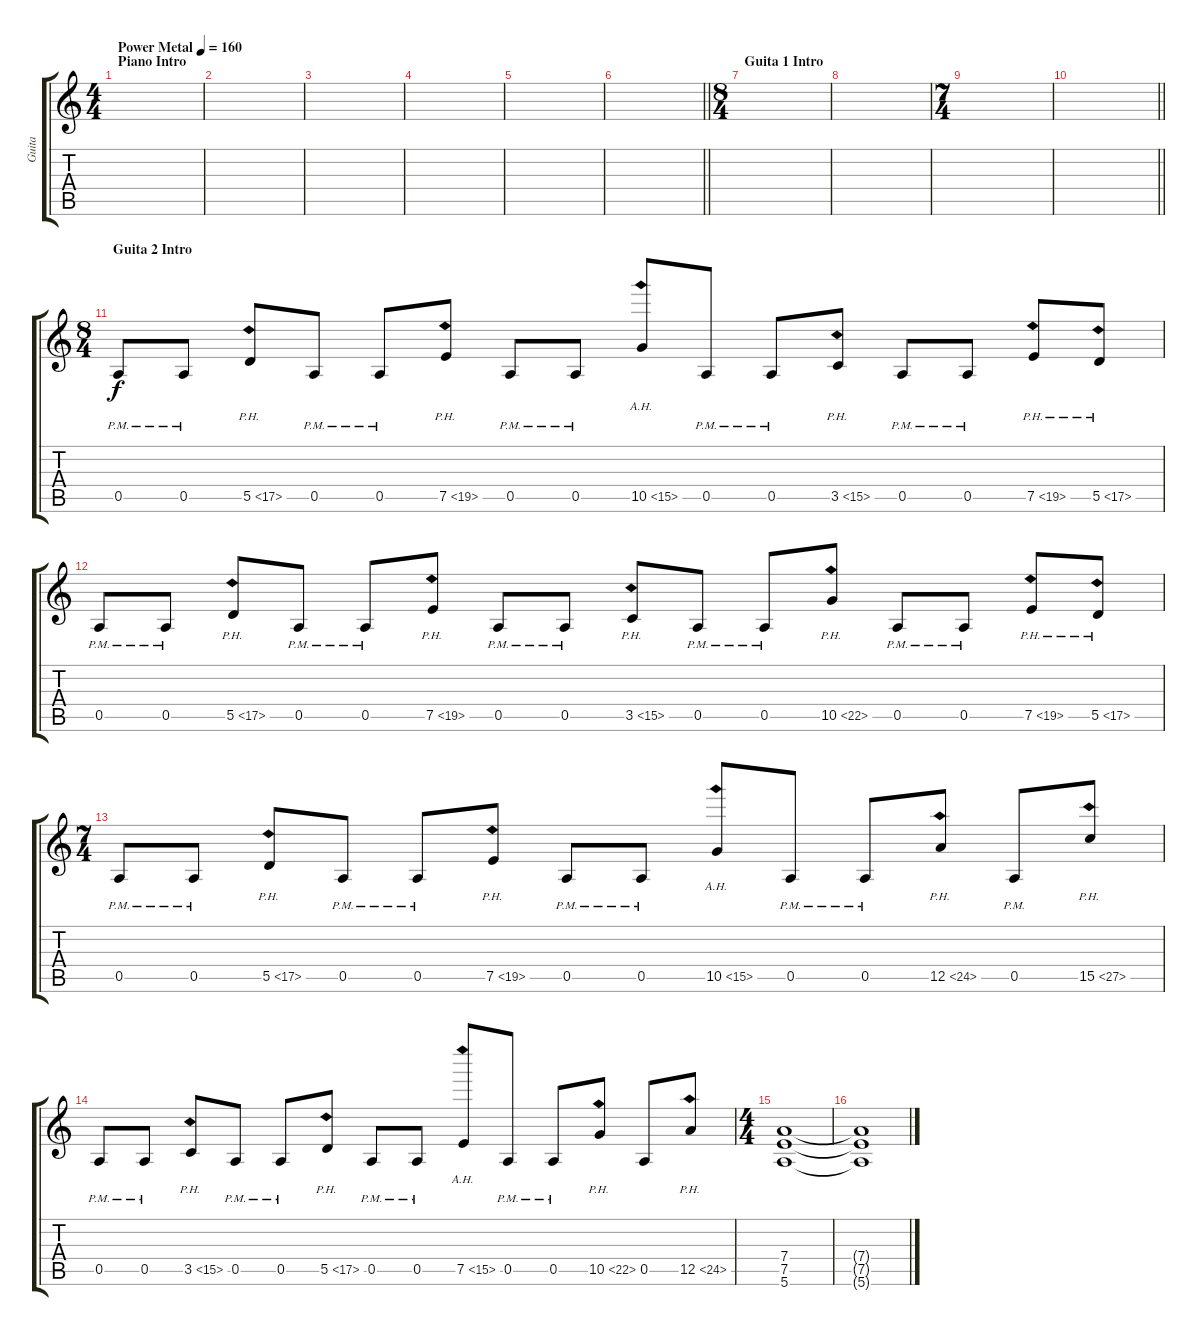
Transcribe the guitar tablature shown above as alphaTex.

\track ("Guita" "Guita") {instrument distortionguitar}
\staff {score tabs}
\tuning (E4 B3 G3 D3 A2 E2) {hide}
\ts (4 4)
\section ("" "Piano Intro")
\tempo (160 "Power Metal")
\clef g2
\ks c
|
|
|
|
|
\barLineRight lightlight
|
\ts (8 4)
\section ("" "Guita 1 Intro")
|
|
\ts (7 4)
|
\barLineRight lightlight
|
\ts (8 4)
\section ("" "Guita 2 Intro")
0.5{pm}.8 0.5{pm}.8 5.5{ph 12}.8 0.5{pm}.8 0.5{pm}.8 7.5{ph 12}.8 0.5{pm}.8 0.5{pm}.8 10.5{ah 5}.8 0.5{pm}.8 0.5{pm}.8 3.5{ph 12}.8 0.5{pm}.8 0.5{pm}.8 7.5{ph 12}.8 5.5{ph 12}.8 |
0.5{pm}.8 0.5{pm}.8 5.5{ph 12}.8 0.5{pm}.8 0.5{pm}.8 7.5{ph 12}.8 0.5{pm}.8 0.5{pm}.8 3.5{ph 12}.8 0.5{pm}.8 0.5{pm}.8 10.5{ph 12}.8 0.5{pm}.8 0.5{pm}.8 7.5{ph 12}.8 5.5{ph 12}.8 |
\ts (7 4)
0.5{pm}.8 0.5{pm}.8 5.5{ph 12}.8 0.5{pm}.8 0.5{pm}.8 7.5{ph 12}.8 0.5{pm}.8 0.5{pm}.8 10.5{ah 5}.8 0.5{pm}.8 0.5{pm}.8 12.5{ph 12}.8 0.5{pm}.8 15.5{ph 12}.8 |
0.5{pm}.8 0.5{pm}.8 3.5{ph 12}.8 0.5{pm}.8 0.5{pm}.8 5.5{ph 12}.8 0.5{pm}.8 0.5{pm}.8 7.5{ah 8}.8 0.5{pm}.8 0.5{pm}.8 10.5{ph 12}.8 0.5.8 12.5{ph 12}.8 |
\ts (4 4)
(7.4 7.5 5.6).1 |
(7.4{t} 7.5{t} 5.6{t}).1
